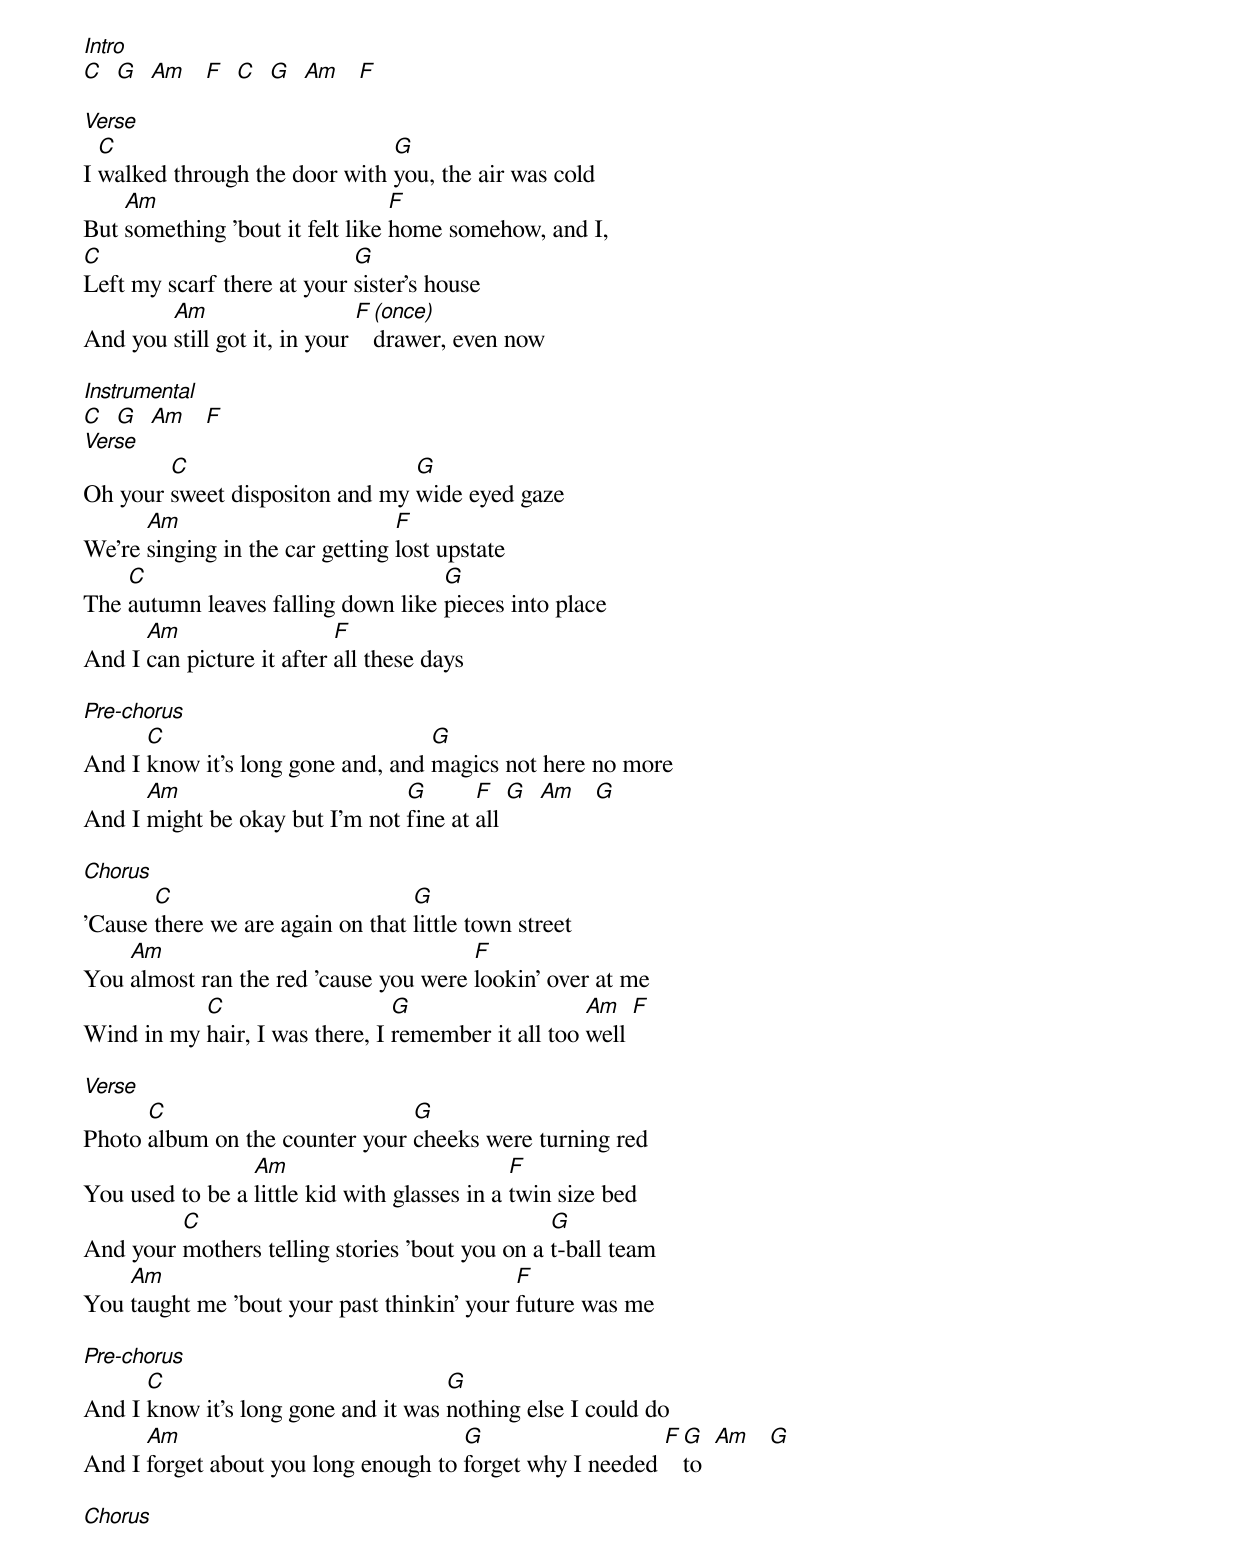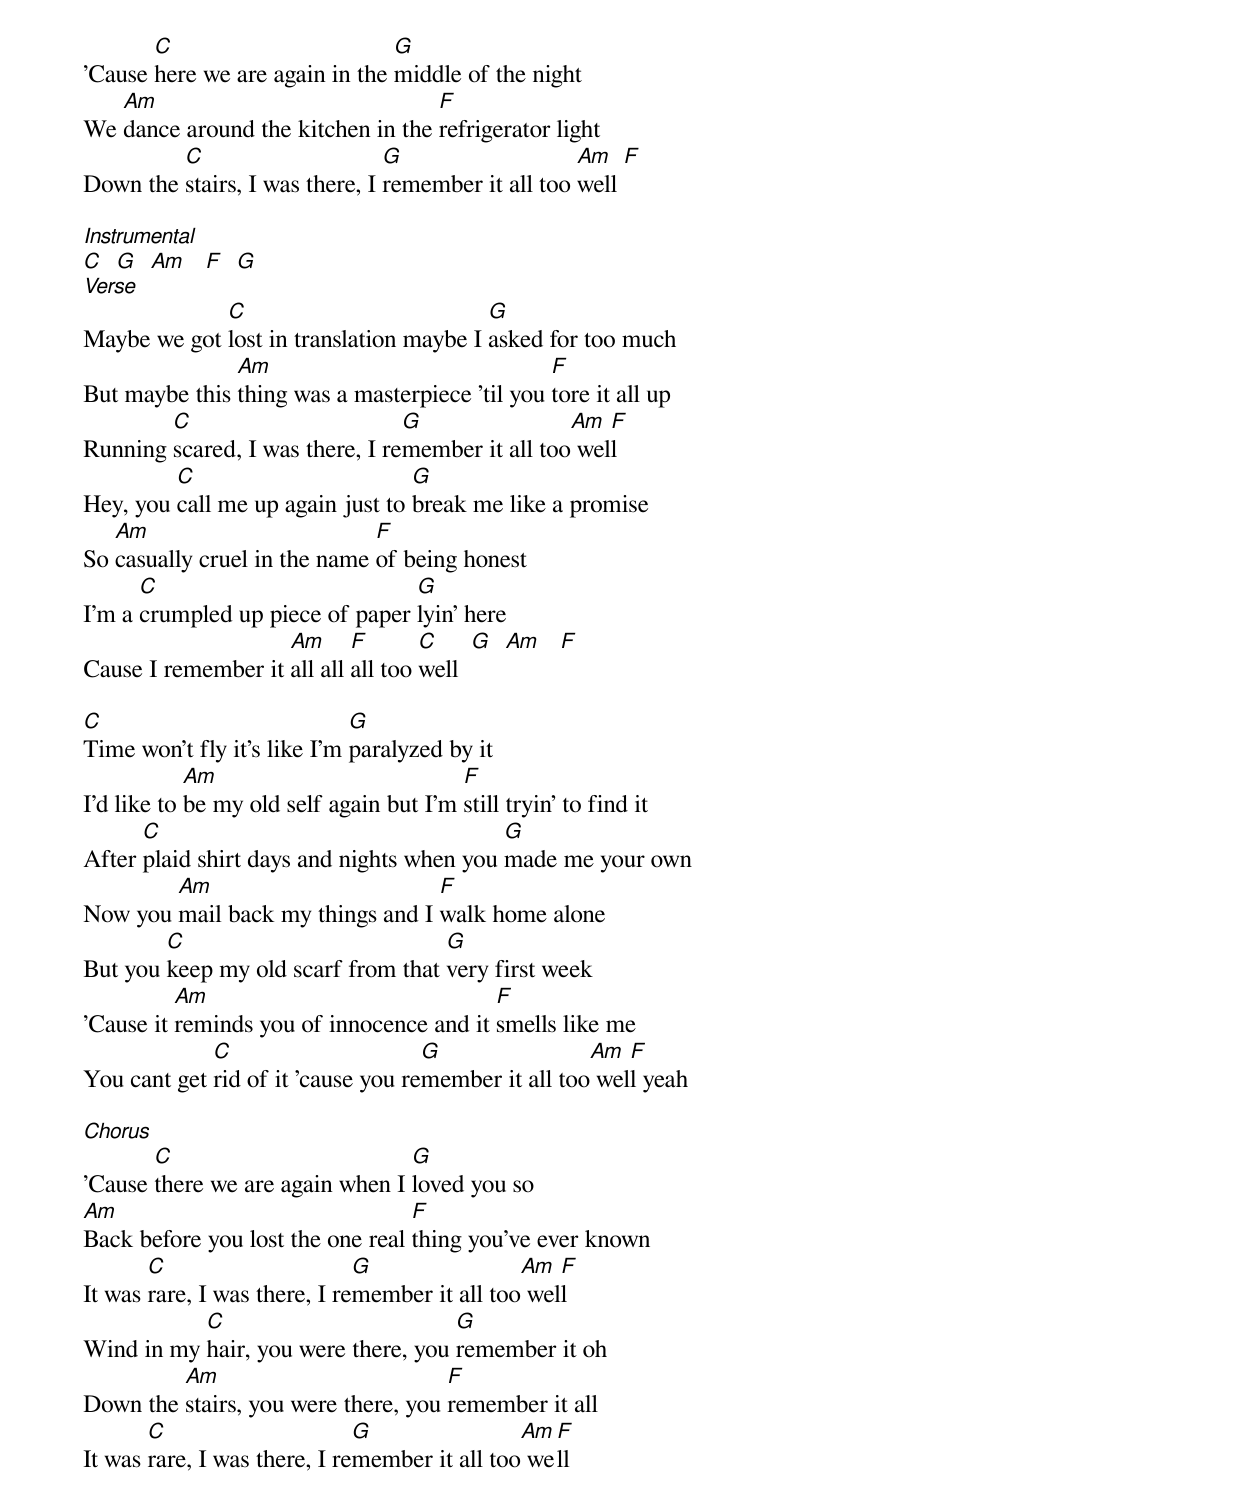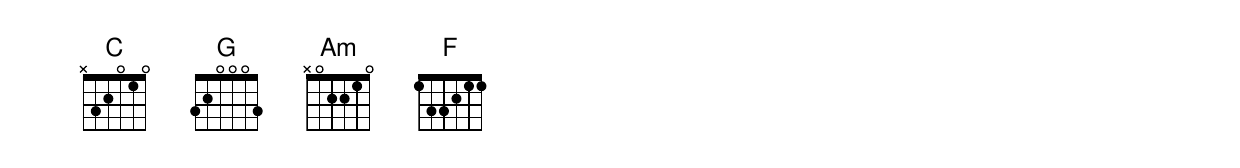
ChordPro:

[Intro]
[C]  [G]  [Am]   [F]  [C]  [G]  [Am]   [F]

[Verse]
I [C]walked through the door with [G]you, the air was cold
But [Am]something 'bout it felt like [F]home somehow, and I,
[C]Left my scarf there at your [G]sister's house
And you [Am]still got it, in your [F][(once)]drawer, even now

[Instrumental]
[C]  [G]  [Am]   [F]
[Verse]
Oh your [C]sweet dispositon and my [G]wide eyed gaze
We're [Am]singing in the car getting [F]lost upstate
The [C]autumn leaves falling down like [G]pieces into place
And I [Am]can picture it after [F]all these days

[Pre-chorus]
And I [C]know it's long gone and, and [G]magics not here no more
And I [Am]might be okay but I'm not [G]fine at [F]all [G]  [Am]   [G]

[Chorus]
'Cause [C]there we are again on that [G]little town street
You [Am]almost ran the red 'cause you were [F]lookin' over at me
Wind in my [C]hair, I was there, I [G]remember it all too [Am]well [F]

[Verse]
Photo [C]album on the counter your [G]cheeks were turning red
You used to be a [Am]little kid with glasses in a [F]twin size bed
And your [C]mothers telling stories 'bout you on a [G]t-ball team
You [Am]taught me 'bout your past thinkin' your [F]future was me

[Pre-chorus]
And I [C]know it's long gone and it was [G]nothing else I could do
And I [Am]forget about you long enough to [G]forget why I needed [F][G]to  [Am]   [G]

[Chorus]
'Cause [C]here we are again in the [G]middle of the night
We [Am]dance around the kitchen in the [F]refrigerator light
Down the [C]stairs, I was there, I [G]remember it all too [Am]well [F]

[Instrumental]
[C]  [G]  [Am]   [F]  [G]
[Verse]
Maybe we got [C]lost in translation maybe I [G]asked for too much
But maybe this [Am]thing was a masterpiece 'til you [F]tore it all up
Running [C]scared, I was there, I re[G]member it all too[Am] wel[F]l
Hey, you [C]call me up again just to [G]break me like a promise
So [Am]casually cruel in the name [F]of being honest
I'm a [C]crumpled up piece of paper [G]lyin' here
Cause I remember it [Am]all all [F]all too [C]well  [G]  [Am]   [F]

[C]Time won't fly it's like I'm [G]paralyzed by it
I'd like to [Am]be my old self again but I'm [F]still tryin' to find it
After [C]plaid shirt days and nights when you [G]made me your own
Now you [Am]mail back my things and I [F]walk home alone
But you [C]keep my old scarf from that [G]very first week
'Cause it [Am]reminds you of innocence and it [F]smells like me
You cant get [C]rid of it 'cause you re[G]member it all too[Am] wel[F]l yeah

[Chorus]
'Cause [C]there we are again when I [G]loved you so
[Am]Back before you lost the one real [F]thing you've ever known
It was [C]rare, I was there, I re[G]member it all too[Am] wel[F]l
Wind in my [C]hair, you were there, you [G]remember it oh
Down the [Am]stairs, you were there, you [F]remember it all
It was [C]rare, I was there, I re[G]member it all too[Am] we[F]ll
